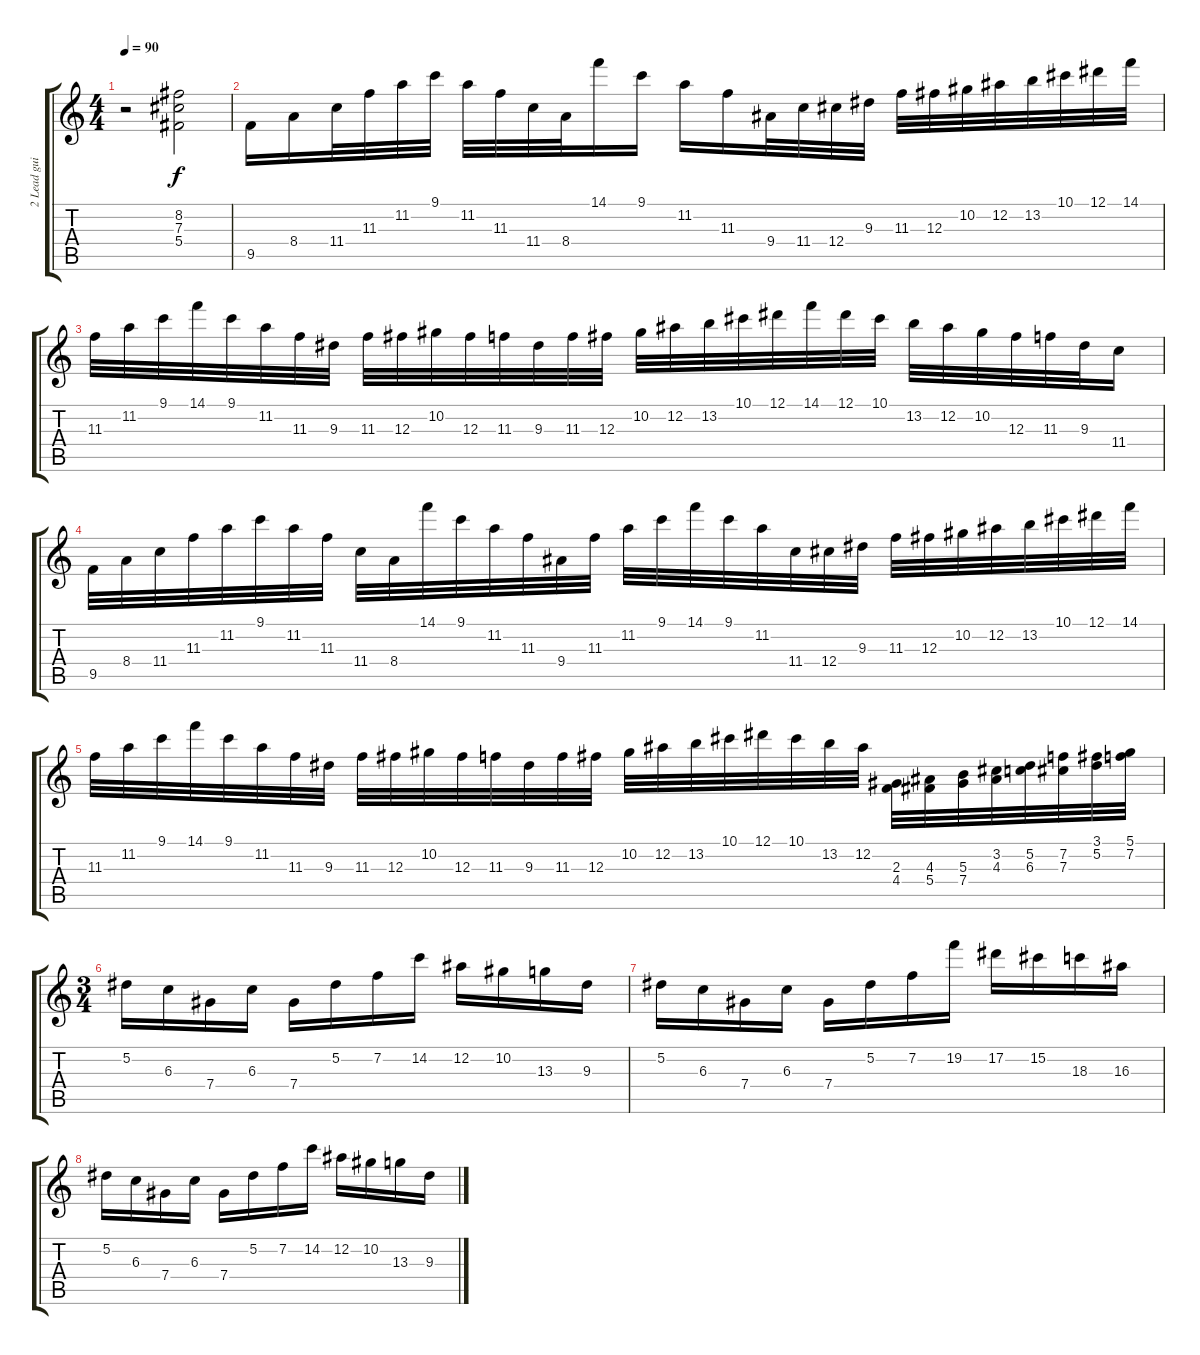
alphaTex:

\track ("2 Lead guitar" "2 Lead gui") {instrument overdrivenguitar}
\staff {score tabs}
\tuning (Eb4 Bb3 Gb3 Db3 Ab2 Eb2) {hide}
\ts (4 4)
\tempo 90
\clef g2
\ks c
r.2{dy f} (8.2 7.3 5.4).2 |
9.5.16{volume 15 instrument harpsichord} 8.4.16 11.4.32 11.3.32 11.2.32 9.1.32 11.2.32 11.3.32 11.4.32 8.4.32 14.1.16 9.1.16 11.2.16 11.3.16 9.4.32 11.4.32 12.4.32 9.3.32 11.3.32 12.3.32 10.2.32 12.2.32 13.2.32 10.1.32 12.1.32 14.1.32 |
11.3.32{volume 15 instrument harpsichord} 11.2.32 9.1.32 14.1.32 9.1.32 11.2.32 11.3.32 9.3.32 11.3.32 12.3.32 10.2.32 12.3.32 11.3.32 9.3.32 11.3.32 12.3.32 10.2.32 12.2.32 13.2.32 10.1.32 12.1.32 14.1.32 12.1.32 10.1.32 13.2.32 12.2.32 10.2.32 12.3.32 11.3.32 9.3.32 11.4.16 |
9.5.32{volume 15} 8.4.32 11.4.32 11.3.32 11.2.32 9.1.32 11.2.32 11.3.32 11.4.32 8.4.32 14.1.32 9.1.32 11.2.32 11.3.32 9.4.32 11.3.32 11.2.32 9.1.32 14.1.32 9.1.32 11.2.32 11.4.32 12.4.32 9.3.32 11.3.32 12.3.32 10.2.32 12.2.32 13.2.32 10.1.32 12.1.32 14.1.32 |
11.3.32{volume 15} 11.2.32 9.1.32 14.1.32 9.1.32 11.2.32 11.3.32 9.3.32 11.3.32 12.3.32 10.2.32 12.3.32 11.3.32 9.3.32 11.3.32 12.3.32 10.2.32 12.2.32 13.2.32 10.1.32 12.1.32 10.1.32 13.2.32 12.2.32 (2.3 4.4).32{volume 13 instrument overdrivenguitar} (4.3 5.4).32 (5.3 7.4).32 (3.2 4.3).32 (5.2 6.3).32 (7.2 7.3).32 (3.1 5.2).32 (5.1 7.2).32 |
\ts (3 4)
5.2.16 6.3.16 7.4.16 6.3.16 7.4.16 5.2.16 7.2.16 14.2.16 12.2.16 10.2.16 13.3.16 9.3.16 |
5.2.16 6.3.16 7.4.16 6.3.16 7.4.16 5.2.16 7.2.16 19.2.16 17.2.16 15.2.16 18.3.16 16.3.16 |
5.2.16 6.3.16 7.4.16 6.3.16 7.4.16 5.2.16 7.2.16 14.2.16 12.2.16 10.2.16 13.3.16 9.3.16
